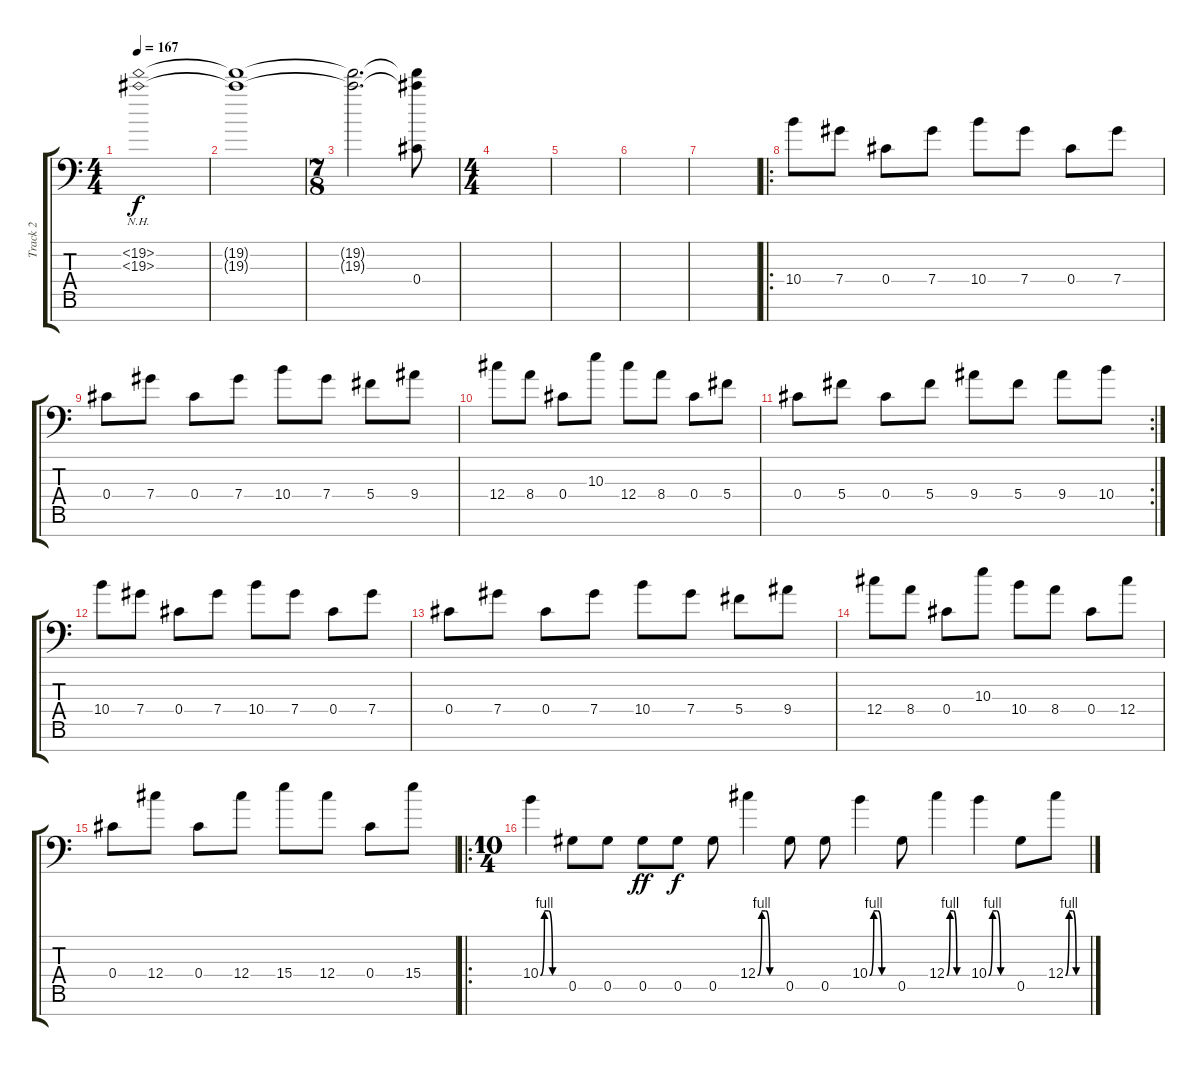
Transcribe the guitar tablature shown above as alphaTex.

\track ("Track 2" "Track 2") {instrument distortionguitar}
\staff {score tabs}
\tuning (Eb4 Bb3 Gb3 Db3 Ab2 Eb2 Ab1) {hide}
\ts (4 4)
\tempo 167
\clef f4
\ks c
(19.2{nh} 19.3{nh}).1{dy f balance 4 instrument distortionguitar} |
(19.2{t} 19.3{t}).1 |
\ts (7 8)
(19.2{t} 19.3{t}).2{d} (19.2{t} 19.3{t} 0.4).8 |
\ts (4 4)
|
|
|
|
\ro
10.4.8{balance 12} 7.4.8 0.4.8 7.4.8 10.4.8 7.4.8 0.4.8 7.4.8 |
0.4.8 7.4.8 0.4.8 7.4.8 10.4.8 7.4.8 5.4.8 9.4.8 |
12.4.8 8.4.8 0.4.8 10.3.8 12.4.8 8.4.8 0.4.8 5.4.8 |
\rc 2
0.4.8 5.4.8 0.4.8 5.4.8 9.4.8 5.4.8 9.4.8 10.4.8 |
10.4.8 7.4.8 0.4.8 7.4.8 10.4.8 7.4.8 0.4.8 7.4.8 |
0.4.8 7.4.8 0.4.8 7.4.8 10.4.8 7.4.8 5.4.8 9.4.8 |
12.4.8 8.4.8 0.4.8 10.3.8 10.4.8 8.4.8 0.4.8 12.4.8 |
0.4.8 12.4.8 0.4.8 12.4.8 15.4.8 12.4.8 0.4.8 15.4.8 |
\ro
\ts (10 4)
10.4{be (custom 0 0 10 4 20 4 30 0 60 0)}.4 0.5.8 0.5.8 0.5.8{dy ff} 0.5.8{dy f} 0.5.8 12.4{be (custom 0 0 10 4 20 4 30 0 60 0)}.4 0.5.8 0.5.8 10.4{be (custom 0 0 10 4 20 4 30 0 60 0)}.4 0.5.8 12.4{be (custom 0 0 10 4 20 4 30 0 60 0)}.4 10.4{be (custom 0 0 10 4 20 4 30 0 60 0)}.4 0.5.8 12.4{be (custom 0 0 10 4 20 4 30 0 60 0)}.8
